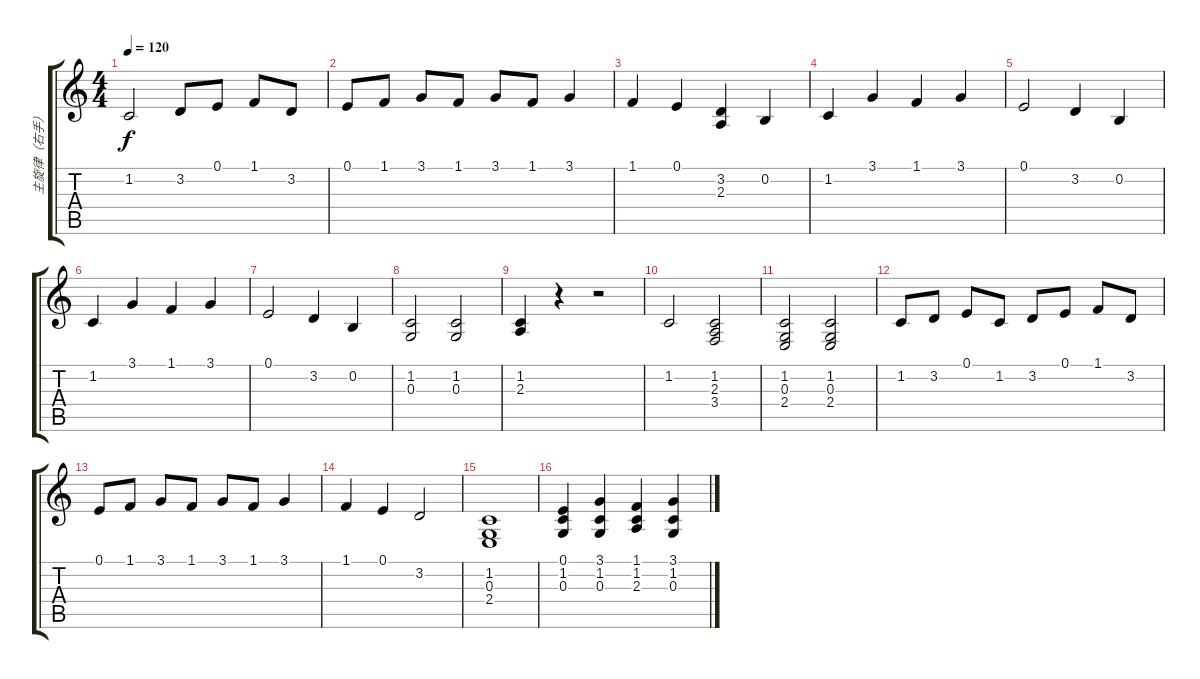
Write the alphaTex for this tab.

\track ("主旋律（右手）" "主旋律（右手）") {instrument acousticgrandpiano}
\staff {score tabs}
\tuning (E4 B3 G3 D3 A2 E2) {hide}
\ts (4 4)
\tempo 120
\clef g2
\ks c
1.2.2{dy f} 3.2.8 0.1.8 1.1.8 3.2.8 |
0.1.8 1.1.8 3.1.8 1.1.8 3.1.8 1.1.8 3.1.4 |
1.1.4 0.1.4 (3.2 2.3).4 0.2.4 |
1.2.4 3.1.4 1.1.4 3.1.4 |
0.1.2 3.2.4 0.2.4 |
1.2.4 3.1.4 1.1.4 3.1.4 |
0.1.2 3.2.4 0.2.4 |
(1.2 0.3).2 (1.2 0.3).2 |
(1.2 2.3).4 r.4 r.2 |
1.2.2 (1.2 2.3 3.4).2 |
(1.2 0.3 2.4).2 (1.2 0.3 2.4).2 |
1.2.8 3.2.8 0.1.8 1.2.8 3.2.8 0.1.8 1.1.8 3.2.8 |
0.1.8 1.1.8 3.1.8 1.1.8 3.1.8 1.1.8 3.1.4 |
1.1.4 0.1.4 3.2.2 |
(1.2 0.3 2.4).1 |
(0.1 1.2 0.3).4 (3.1 1.2 0.3).4 (1.1 1.2 2.3).4 (3.1 1.2 0.3).4
